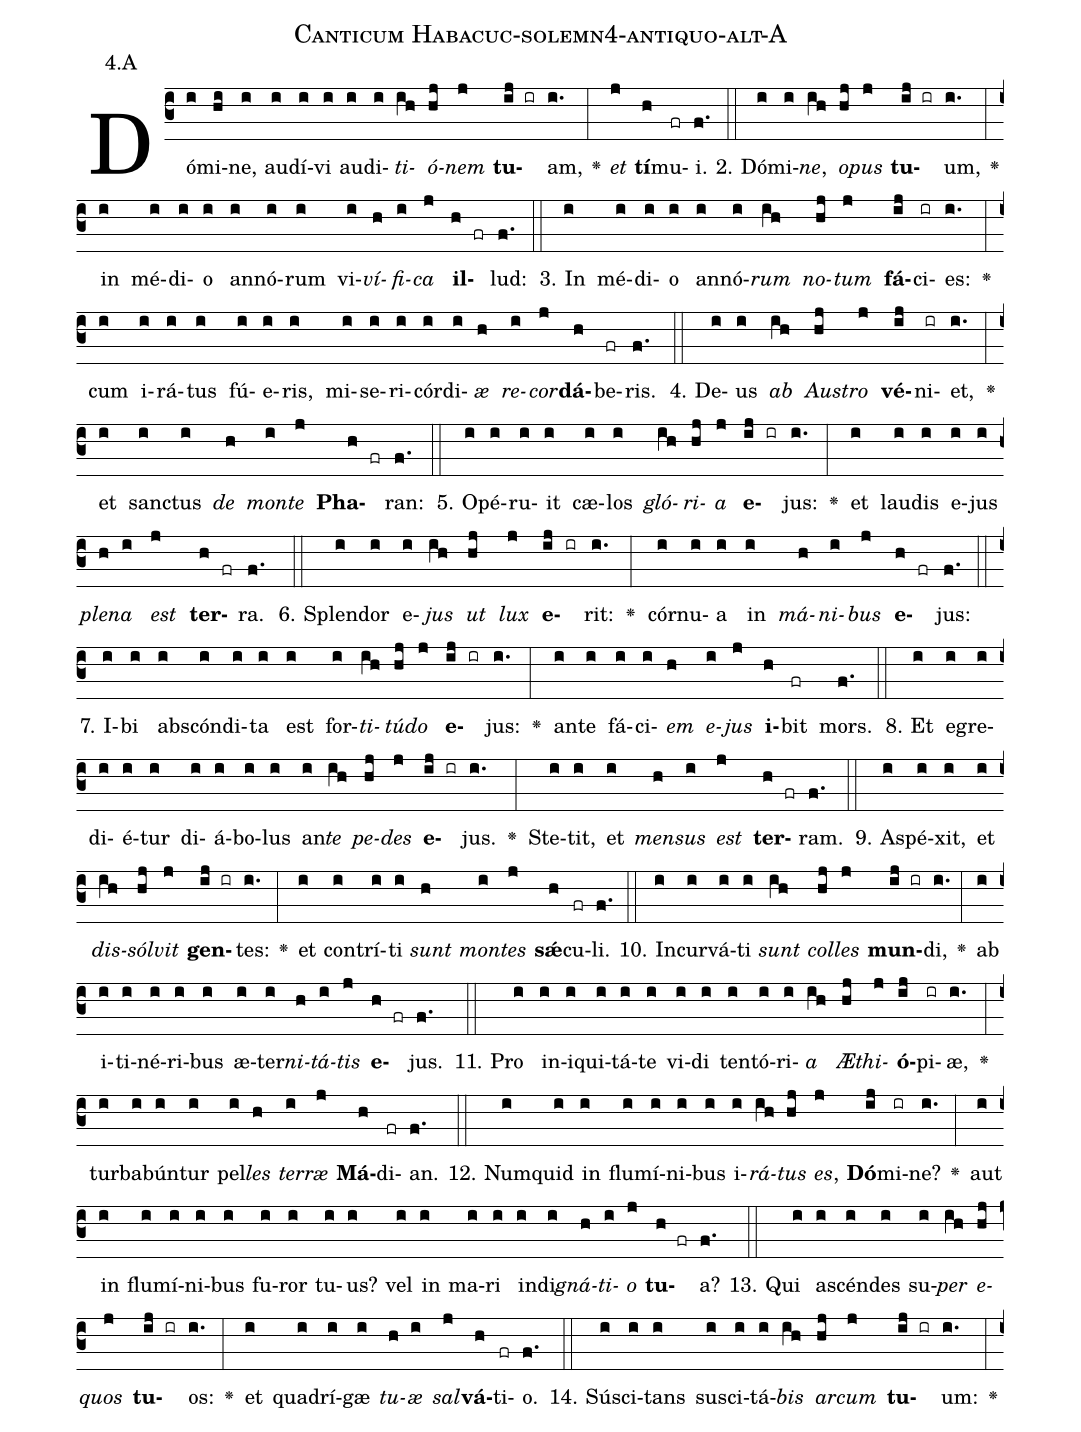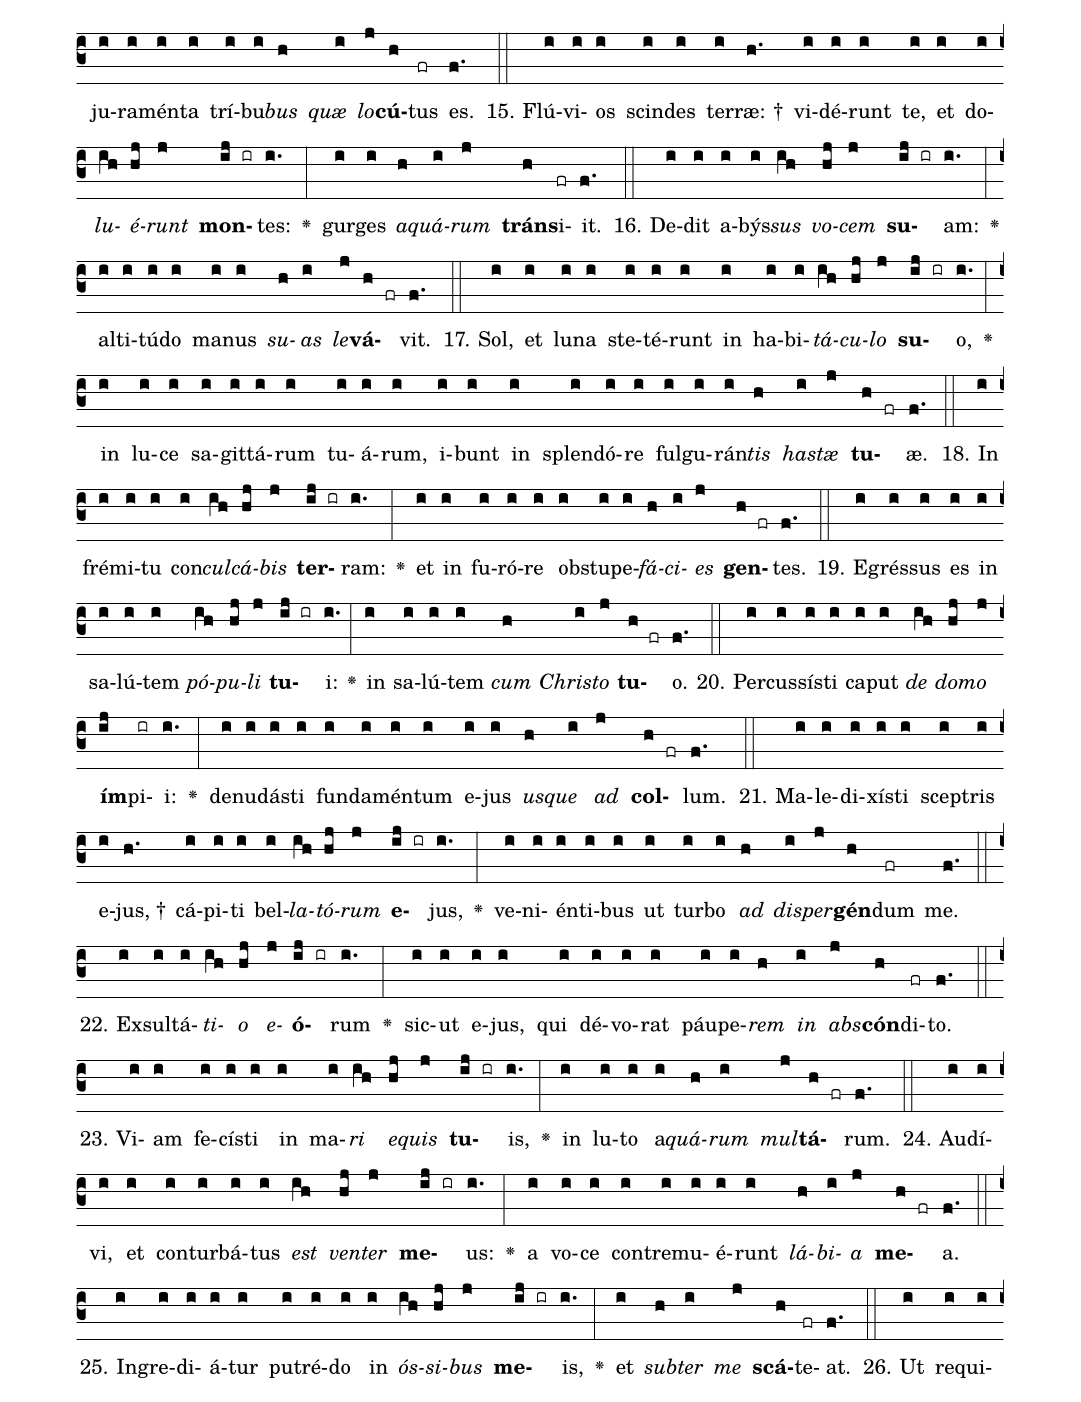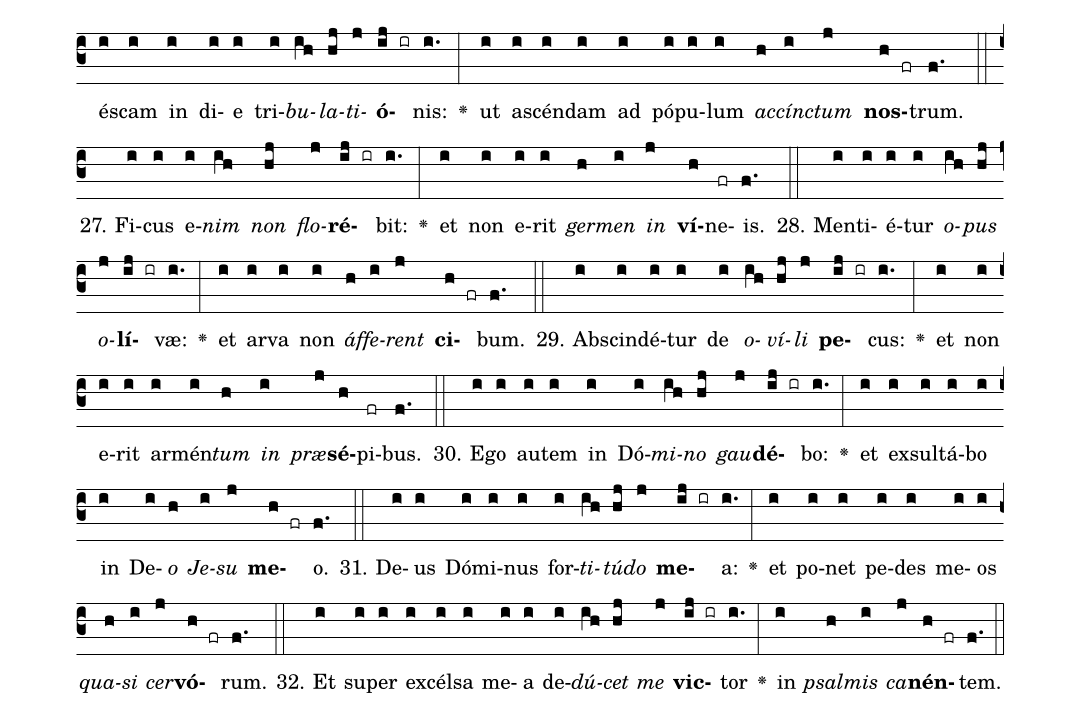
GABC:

name: Canticum Habacuc-solemn4-antiquo-alt-A;
annotation: 4.A;
%%
(c3)Dó(i)mi(hi)ne,(i) au(i)dí(i)vi(i) au(i)di(i)<i>ti</i>(ih)<i>ó</i>(hj)<i>nem</i>(j) <b>tu</b>(ij ir)am,(i.) <v>\greheightstar</v>(:) <i>et</i>(j) <b>tí</b>(h)mu(fr)i.(f.) (::)
2. Dó(i)mi(i)<i>ne</i>,(ih) <i>o</i>(hj)<i>pus</i>(j) <b>tu</b>(ij ir)um,(i.) <v>\greheightstar</v>(:) in(i) mé(i)di(i)o(i) an(i)nó(i)rum(i) vi(i)<i>ví</i>(h)<i>fi</i>(i)<i>ca</i>(j) <b>il</b>(h fr)lud:(f.) (::)
3. In(i) mé(i)di(i)o(i) an(i)nó(i)<i>rum</i>(ih) <i>no</i>(hj)<i>tum</i>(j) <b>fá</b>(ij)ci(ir)es:(i.) <v>\greheightstar</v>(:) cum(i) i(i)rá(i)tus(i) fú(i)e(i)ris,(i) mi(i)se(i)ri(i)cór(i)di(i)<i>æ</i>(h) <i>re</i>(i)<i>cor</i>(j)<b>dá</b>(h)be(fr)ris.(f.) (::)
4. De(i)us(i) <i>ab</i>(ih) <i>Aus</i>(hj)<i>tro</i>(j) <b>vé</b>(ij)ni(ir)et,(i.) <v>\greheightstar</v>(:) et(i) sanc(i)tus(i) <i>de</i>(h) <i>mon</i>(i)<i>te</i>(j) <b>Pha</b>(h fr)ran:(f.) (::)
5. O(i)pé(i)ru(i)it(i) cæ(i)los(i) <i>gló</i>(ih)<i>ri</i>(hj)<i>a</i>(j) <b>e</b>(ij ir)jus:(i.) <v>\greheightstar</v>(:) et(i) lau(i)dis(i) e(i)jus(i) <i>ple</i>(h)<i>na</i>(i) <i>est</i>(j) <b>ter</b>(h fr)ra.(f.) (::)
6. Splen(i)dor(i) e(i)<i>jus</i>(ih) <i>ut</i>(hj) <i>lux</i>(j) <b>e</b>(ij ir)rit:(i.) <v>\greheightstar</v>(:) cór(i)nu(i)a(i) in(i) <i>má</i>(h)<i>ni</i>(i)<i>bus</i>(j) <b>e</b>(h fr)jus:(f.) (::)
7. I(i)bi(i) abs(i)cón(i)di(i)ta(i) est(i) for(i)<i>ti</i>(ih)<i>tú</i>(hj)<i>do</i>(j) <b>e</b>(ij ir)jus:(i.) <v>\greheightstar</v>(:) an(i)te(i) fá(i)ci(i)<i>em</i>(h) <i>e</i>(i)<i>jus</i>(j) <b>i</b>(h)bit(fr) mors.(f.) (::)
8. Et(i) e(i)gre(i)di(i)é(i)tur(i) di(i)á(i)bo(i)lus(i) an(i)<i>te</i>(ih) <i>pe</i>(hj)<i>des</i>(j) <b>e</b>(ij ir)jus.(i.) <v>\greheightstar</v>(:) Ste(i)tit,(i) et(i) <i>men</i>(h)<i>sus</i>(i) <i>est</i>(j) <b>ter</b>(h fr)ram.(f.) (::)
9. A(i)spé(i)xit,(i) et(i) <i>dis</i>(ih)<i>sól</i>(hj)<i>vit</i>(j) <b>gen</b>(ij ir)tes:(i.) <v>\greheightstar</v>(:) et(i) con(i)trí(i)ti(i) <i>sunt</i>(h) <i>mon</i>(i)<i>tes</i>(j) <b>sǽ</b>(h)cu(fr)li.(f.) (::)
10. In(i)cur(i)vá(i)ti(i) <i>sunt</i>(ih) <i>col</i>(hj)<i>les</i>(j) <b>mun</b>(ij ir)di,(i.) <v>\greheightstar</v>(:) ab(i) i(i)ti(i)né(i)ri(i)bus(i) æ(i)ter(i)<i>ni</i>(h)<i>tá</i>(i)<i>tis</i>(j) <b>e</b>(h fr)jus.(f.) (::)
11. Pro(i) in(i)i(i)qui(i)tá(i)te(i) vi(i)di(i) ten(i)tó(i)ri(i)<i>a</i>(ih) <i>Æ</i>(hj)<i>thi</i>(j)<b>ó</b>(ij)pi(ir)æ,(i.) <v>\greheightstar</v>(:) tur(i)ba(i)bún(i)tur(i) pel(i)<i>les</i>(h) <i>ter</i>(i)<i>ræ</i>(j) <b>Má</b>(h)di(fr)an.(f.) (::)
12. Num(i)quid(i) in(i) flu(i)mí(i)ni(i)bus(i) i(i)<i>rá</i>(ih)<i>tus</i>(hj) <i>es</i>,(j) <b>Dó</b>(ij)mi(ir)ne?(i.) <v>\greheightstar</v>(:) aut(i) in(i) flu(i)mí(i)ni(i)bus(i) fu(i)ror(i) tu(i)us?(i) vel(i) in(i) ma(i)ri(i) in(i)di(i)<i>gná</i>(h)<i>ti</i>(i)<i>o</i>(j) <b>tu</b>(h fr)a?(f.) (::)
13. Qui(i) a(i)scén(i)des(i) su(i)<i>per</i>(ih) <i>e</i>(hj)<i>quos</i>(j) <b>tu</b>(ij ir)os:(i.) <v>\greheightstar</v>(:) et(i) qua(i)drí(i)gæ(i) <i>tu</i>(h)<i>æ</i>(i) <i>sal</i>(j)<b>vá</b>(h)ti(fr)o.(f.) (::)
14. Sú(i)sci(i)tans(i) su(i)sci(i)tá(i)<i>bis</i>(ih) <i>ar</i>(hj)<i>cum</i>(j) <b>tu</b>(ij ir)um:(i.) <v>\greheightstar</v>(:) ju(i)ra(i)mén(i)ta(i) trí(i)bu(i)<i>bus</i>(h) <i>quæ</i>(i) <i>lo</i>(j)<b>cú</b>(h)tus(fr) es.(f.) (::)
15. Flú(i)vi(i)os(i) scin(i)des(i) ter(i)ræ: †(h.) vi(i)dé(i)runt(i) te,(i) et(i) do(i)<i>lu</i>(ih)<i>é</i>(hj)<i>runt</i>(j) <b>mon</b>(ij ir)tes:(i.) <v>\greheightstar</v>(:) gur(i)ges(i) <i>a</i>(h)<i>quá</i>(i)<i>rum</i>(j) <b>tráns</b>(h)i(fr)it.(f.) (::)
16. De(i)dit(i) a(i)býs(i)<i>sus</i>(ih) <i>vo</i>(hj)<i>cem</i>(j) <b>su</b>(ij ir)am:(i.) <v>\greheightstar</v>(:) al(i)ti(i)tú(i)do(i) ma(i)nus(i) <i>su</i>(h)<i>as</i>(i) <i>le</i>(j)<b>vá</b>(h fr)vit.(f.) (::)
17. Sol,(i) et(i) lu(i)na(i) ste(i)té(i)runt(i) in(i) ha(i)bi(i)<i>tá</i>(ih)<i>cu</i>(hj)<i>lo</i>(j) <b>su</b>(ij ir)o,(i.) <v>\greheightstar</v>(:) in(i) lu(i)ce(i) sa(i)git(i)tá(i)rum(i) tu(i)á(i)rum,(i) i(i)bunt(i) in(i) splen(i)dó(i)re(i) ful(i)gu(i)rán(i)<i>tis</i>(h) <i>has</i>(i)<i>tæ</i>(j) <b>tu</b>(h fr)æ.(f.) (::)
18. In(i) fré(i)mi(i)tu(i) con(i)<i>cul</i>(ih)<i>cá</i>(hj)<i>bis</i>(j) <b>ter</b>(ij ir)ram:(i.) <v>\greheightstar</v>(:) et(i) in(i) fu(i)ró(i)re(i) ob(i)stu(i)pe(i)<i>fá</i>(h)<i>ci</i>(i)<i>es</i>(j) <b>gen</b>(h fr)tes.(f.) (::)
19. E(i)grés(i)sus(i) es(i) in(i) sa(i)lú(i)tem(i) <i>pó</i>(ih)<i>pu</i>(hj)<i>li</i>(j) <b>tu</b>(ij ir)i:(i.) <v>\greheightstar</v>(:) in(i) sa(i)lú(i)tem(i) <i>cum</i>(h) <i>Chris</i>(i)<i>to</i>(j) <b>tu</b>(h fr)o.(f.) (::)
20. Per(i)cus(i)sís(i)ti(i) ca(i)put(i) <i>de</i>(ih) <i>do</i>(hj)<i>mo</i>(j) <b>ím</b>(ij)pi(ir)i:(i.) <v>\greheightstar</v>(:) de(i)nu(i)dás(i)ti(i) fun(i)da(i)mén(i)tum(i) e(i)jus(i) <i>us</i>(h)<i>que</i>(i) <i>ad</i>(j) <b>col</b>(h fr)lum.(f.) (::)
21. Ma(i)le(i)di(i)xís(i)ti(i) scep(i)tris(i) e(i)jus, †(h.) cá(i)pi(i)ti(i) bel(i)<i>la</i>(ih)<i>tó</i>(hj)<i>rum</i>(j) <b>e</b>(ij ir)jus,(i.) <v>\greheightstar</v>(:) ve(i)ni(i)én(i)ti(i)bus(i) ut(i) tur(i)bo(i) <i>ad</i>(h) <i>di</i>(i)<i>sper</i>(j)<b>gén</b>(h)dum(fr) me.(f.) (::)
22. Ex(i)sul(i)tá(i)<i>ti</i>(ih)<i>o</i>(hj) <i>e</i>(j)<b>ó</b>(ij ir)rum(i.) <v>\greheightstar</v>(:) sic(i)ut(i) e(i)jus,(i) qui(i) dé(i)vo(i)rat(i) páu(i)pe(i)<i>rem</i>(h) <i>in</i>(i) <i>abs</i>(j)<b>cón</b>(h)di(fr)to.(f.) (::)
23. Vi(i)am(i) fe(i)cís(i)ti(i) in(i) ma(i)<i>ri</i>(ih) <i>e</i>(hj)<i>quis</i>(j) <b>tu</b>(ij ir)is,(i.) <v>\greheightstar</v>(:) in(i) lu(i)to(i) a(i)<i>quá</i>(h)<i>rum</i>(i) <i>mul</i>(j)<b>tá</b>(h fr)rum.(f.) (::)
24. Au(i)dí(i)vi,(i) et(i) con(i)tur(i)bá(i)tus(i) <i>est</i>(ih) <i>ven</i>(hj)<i>ter</i>(j) <b>me</b>(ij ir)us:(i.) <v>\greheightstar</v>(:) a(i) vo(i)ce(i) con(i)tre(i)mu(i)é(i)runt(i) <i>lá</i>(h)<i>bi</i>(i)<i>a</i>(j) <b>me</b>(h fr)a.(f.) (::)
25. In(i)gre(i)di(i)á(i)tur(i) pu(i)tré(i)do(i) in(i) <i>ós</i>(ih)<i>si</i>(hj)<i>bus</i>(j) <b>me</b>(ij ir)is,(i.) <v>\greheightstar</v>(:) et(i) <i>sub</i>(h)<i>ter</i>(i) <i>me</i>(j) <b>scá</b>(h)te(fr)at.(f.) (::)
26. Ut(i) re(i)qui(i)és(i)cam(i) in(i) di(i)e(i) tri(i)<i>bu</i>(ih)<i>la</i>(hj)<i>ti</i>(j)<b>ó</b>(ij ir)nis:(i.) <v>\greheightstar</v>(:) ut(i) a(i)scén(i)dam(i) ad(i) pó(i)pu(i)lum(i) <i>ac</i>(h)<i>cínc</i>(i)<i>tum</i>(j) <b>nos</b>(h fr)trum.(f.) (::)
27. Fi(i)cus(i) e(i)<i>nim</i>(ih) <i>non</i>(hj) <i>flo</i>(j)<b>ré</b>(ij ir)bit:(i.) <v>\greheightstar</v>(:) et(i) non(i) e(i)rit(i) <i>ger</i>(h)<i>men</i>(i) <i>in</i>(j) <b>ví</b>(h)ne(fr)is.(f.) (::)
28. Men(i)ti(i)é(i)tur(i) <i>o</i>(ih)<i>pus</i>(hj) <i>o</i>(j)<b>lí</b>(ij ir)væ:(i.) <v>\greheightstar</v>(:) et(i) ar(i)va(i) non(i) <i>áf</i>(h)<i>fe</i>(i)<i>rent</i>(j) <b>ci</b>(h fr)bum.(f.) (::)
29. Ab(i)scin(i)dé(i)tur(i) de(i) <i>o</i>(ih)<i>ví</i>(hj)<i>li</i>(j) <b>pe</b>(ij ir)cus:(i.) <v>\greheightstar</v>(:) et(i) non(i) e(i)rit(i) ar(i)mén(i)<i>tum</i>(h) <i>in</i>(i) <i>præ</i>(j)<b>sé</b>(h)pi(fr)bus.(f.) (::)
30. E(i)go(i) au(i)tem(i) in(i) Dó(i)<i>mi</i>(ih)<i>no</i>(hj) <i>gau</i>(j)<b>dé</b>(ij ir)bo:(i.) <v>\greheightstar</v>(:) et(i) ex(i)sul(i)tá(i)bo(i) in(i) De(i)<i>o</i>(h) <i>Je</i>(i)<i>su</i>(j) <b>me</b>(h fr)o.(f.) (::)
31. De(i)us(i) Dó(i)mi(i)nus(i) for(i)<i>ti</i>(ih)<i>tú</i>(hj)<i>do</i>(j) <b>me</b>(ij ir)a:(i.) <v>\greheightstar</v>(:) et(i) po(i)net(i) pe(i)des(i) me(i)os(i) <i>qua</i>(h)<i>si</i>(i) <i>cer</i>(j)<b>vó</b>(h fr)rum.(f.) (::)
32. Et(i) su(i)per(i) ex(i)cél(i)sa(i) me(i)a(i) de(i)<i>dú</i>(ih)<i>cet</i>(hj) <i>me</i>(j) <b>vic</b>(ij ir)tor(i.) <v>\greheightstar</v>(:) in(i) <i>psal</i>(h)<i>mis</i>(i) <i>ca</i>(j)<b>nén</b>(h fr)tem.(f.) (::)
